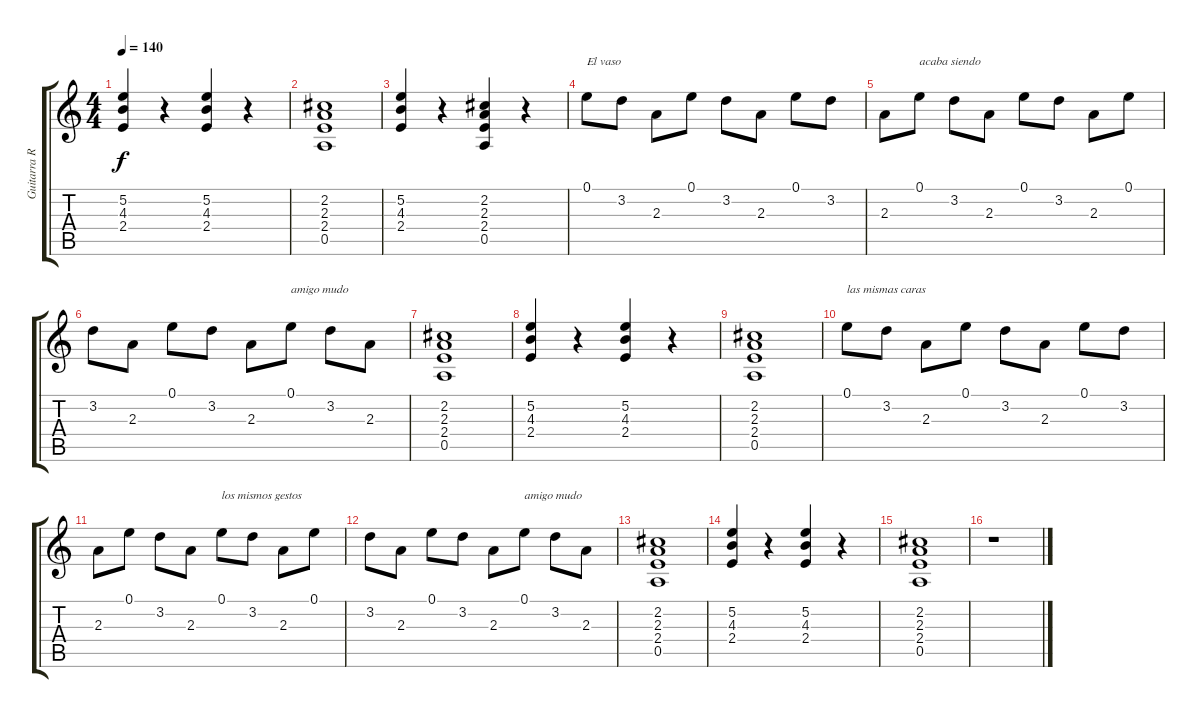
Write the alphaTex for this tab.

\track ("Guitarra Rítmica" "Guitarra R") {instrument overdrivenguitar}
\staff {score tabs}
\tuning (E4 B3 G3 D3 A2 E2) {hide}
\ts (4 4)
\tempo 140
\clef g2
\ks c
(5.2 4.3 2.4).4{dy f} r.4 (5.2 4.3 2.4).4 r.4 |
(2.2 2.3 2.4 0.5).1 |
(5.2 4.3 2.4).4 r.4 (2.2 2.3 2.4 0.5).4 r.4 |
0.1.8{txt "El vaso"} 3.2.8 2.3.8 0.1.8 3.2.8 2.3.8 0.1.8 3.2.8 |
2.3.8 0.1.8{txt "acaba siendo"} 3.2.8 2.3.8 0.1.8 3.2.8 2.3.8 0.1.8 |
3.2.8 2.3.8 0.1.8 3.2.8 2.3.8 0.1.8{txt "amigo mudo"} 3.2.8 2.3.8 |
(2.2 2.3 2.4 0.5).1 |
(5.2 4.3 2.4).4 r.4 (5.2 4.3 2.4).4 r.4 |
(2.2 2.3 2.4 0.5).1 |
0.1.8{txt "las mismas caras"} 3.2.8 2.3.8 0.1.8 3.2.8 2.3.8 0.1.8 3.2.8 |
2.3.8 0.1.8 3.2.8 2.3.8 0.1.8{txt "los mismos gestos"} 3.2.8 2.3.8 0.1.8 |
3.2.8 2.3.8 0.1.8 3.2.8 2.3.8 0.1.8{txt "amigo mudo"} 3.2.8 2.3.8 |
(2.2 2.3 2.4 0.5).1 |
(5.2 4.3 2.4).4 r.4 (5.2 4.3 2.4).4 r.4 |
(2.2 2.3 2.4 0.5).1 |
r.1
